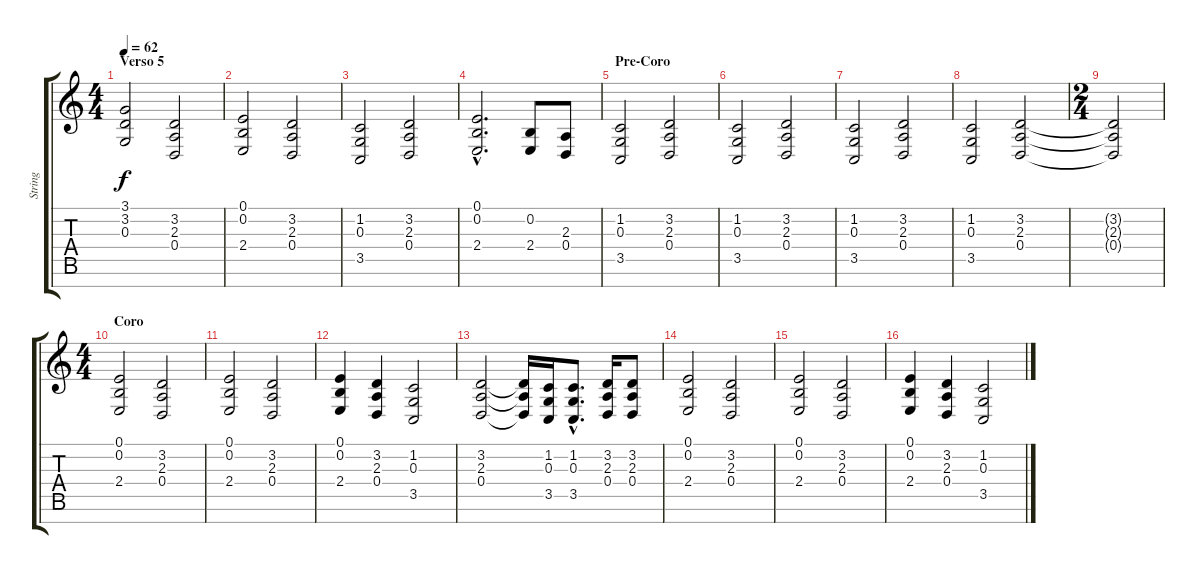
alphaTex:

\track ("String" "String") {instrument stringensemble1}
\staff {score tabs}
\tuning (E4 B3 G3 D3 A2 E2 B1) {hide}
\ts (4 4)
\section ("" "Verso 5")
\tempo 62
\clef g2
\ks c
(3.1 3.2 0.3).2{dy f} (3.2 2.3 0.4).2 |
(0.1 0.2 2.4).2 (3.2 2.3 0.4).2 |
(1.2 0.3 3.5).2 (3.2 2.3 0.4).2 |
(0.1{hac} 0.2{hac} 2.4{hac}).2{d} (0.2 2.4).8 (2.3 0.4).8 |
\section ("" "Pre-Coro")
(1.2 0.3 3.5).2 (3.2 2.3 0.4).2 |
(1.2 0.3 3.5).2 (3.2 2.3 0.4).2 |
(1.2 0.3 3.5).2 (3.2 2.3 0.4).2 |
(1.2 0.3 3.5).2 (3.2 2.3 0.4).2 |
\ts (2 4)
(3.2{t} 2.3{t} 0.4{t}).2 |
\ts (4 4)
\section ("" "Coro")
(0.1 0.2 2.4).2 (3.2 2.3 0.4).2 |
(0.1 0.2 2.4).2 (3.2 2.3 0.4).2 |
(0.1 0.2 2.4).4 (3.2 2.3 0.4).4 (1.2 0.3 3.5).2 |
(3.2 2.3 0.4).2 (3.2{t} 2.3{t} 0.4{t}).16 (1.2 0.3 3.5).16 (1.2{hac} 0.3{hac} 3.5{hac}).8{d} (3.2 2.3 0.4).16 (3.2 2.3 0.4).8 |
(0.1 0.2 2.4).2 (3.2 2.3 0.4).2 |
(0.1 0.2 2.4).2 (3.2 2.3 0.4).2 |
(0.1 0.2 2.4).4 (3.2 2.3 0.4).4 (1.2 0.3 3.5).2
